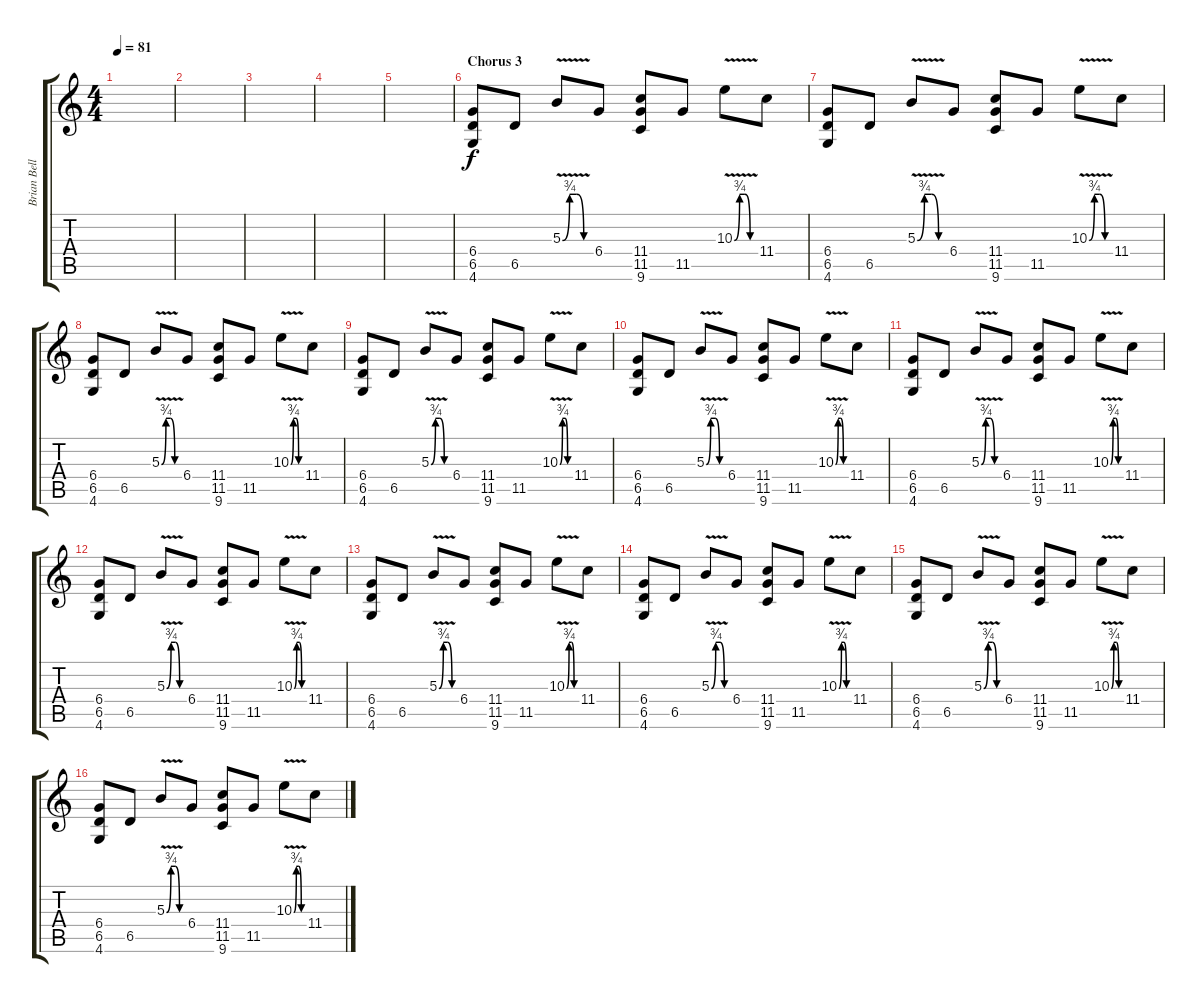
\track ("Brian Bell-Distortion" "Brian Bell") {instrument overdrivenguitar}
\staff {score tabs}
\tuning (Eb4 Bb3 Gb3 Db3 Ab2 Eb2) {hide}
\ts (4 4)
\tempo 81
\clef g2
\ks c
|
|
|
|
|
\section ("" "Chorus 3")
(6.4 6.5 4.6).8 6.5.8 5.3{be (custom 0 0 15 3 30 3 45 0 60 0) v}.8 6.4.8 (11.4 11.5 9.6).8 11.5.8 10.3{be (custom 0 0 15 3 30 3 45 0 60 0) v}.8 11.4.8 |
(6.4 6.5 4.6).8 6.5.8 5.3{be (custom 0 0 15 3 30 3 45 0 60 0) v}.8 6.4.8 (11.4 11.5 9.6).8 11.5.8 10.3{be (custom 0 0 15 3 30 3 45 0 60 0) v}.8 11.4.8 |
(6.4 6.5 4.6).8 6.5.8 5.3{be (custom 0 0 15 3 30 3 45 0 60 0) v}.8 6.4.8 (11.4 11.5 9.6).8 11.5.8 10.3{be (custom 0 0 15 3 30 3 45 0 60 0) v}.8 11.4.8 |
(6.4 6.5 4.6).8 6.5.8 5.3{be (custom 0 0 15 3 30 3 45 0 60 0) v}.8 6.4.8 (11.4 11.5 9.6).8 11.5.8 10.3{be (custom 0 0 15 3 30 3 45 0 60 0) v}.8 11.4.8 |
(6.4 6.5 4.6).8 6.5.8 5.3{be (custom 0 0 15 3 30 3 45 0 60 0) v}.8 6.4.8 (11.4 11.5 9.6).8 11.5.8 10.3{be (custom 0 0 15 3 30 3 45 0 60 0) v}.8 11.4.8 |
(6.4 6.5 4.6).8 6.5.8 5.3{be (custom 0 0 15 3 30 3 45 0 60 0) v}.8 6.4.8 (11.4 11.5 9.6).8 11.5.8 10.3{be (custom 0 0 15 3 30 3 45 0 60 0) v}.8 11.4.8 |
(6.4 6.5 4.6).8 6.5.8 5.3{be (custom 0 0 15 3 30 3 45 0 60 0) v}.8 6.4.8 (11.4 11.5 9.6).8 11.5.8 10.3{be (custom 0 0 15 3 30 3 45 0 60 0) v}.8 11.4.8 |
(6.4 6.5 4.6).8 6.5.8 5.3{be (custom 0 0 15 3 30 3 45 0 60 0) v}.8 6.4.8 (11.4 11.5 9.6).8 11.5.8 10.3{be (custom 0 0 15 3 30 3 45 0 60 0) v}.8 11.4.8 |
(6.4 6.5 4.6).8 6.5.8 5.3{be (custom 0 0 15 3 30 3 45 0 60 0) v}.8 6.4.8 (11.4 11.5 9.6).8 11.5.8 10.3{be (custom 0 0 15 3 30 3 45 0 60 0) v}.8 11.4.8 |
(6.4 6.5 4.6).8 6.5.8 5.3{be (custom 0 0 15 3 30 3 45 0 60 0) v}.8 6.4.8 (11.4 11.5 9.6).8 11.5.8 10.3{be (custom 0 0 15 3 30 3 45 0 60 0) v}.8 11.4.8 |
(6.4 6.5 4.6).8 6.5.8 5.3{be (custom 0 0 15 3 30 3 45 0 60 0) v}.8 6.4.8 (11.4 11.5 9.6).8 11.5.8 10.3{be (custom 0 0 15 3 30 3 45 0 60 0) v}.8 11.4.8
